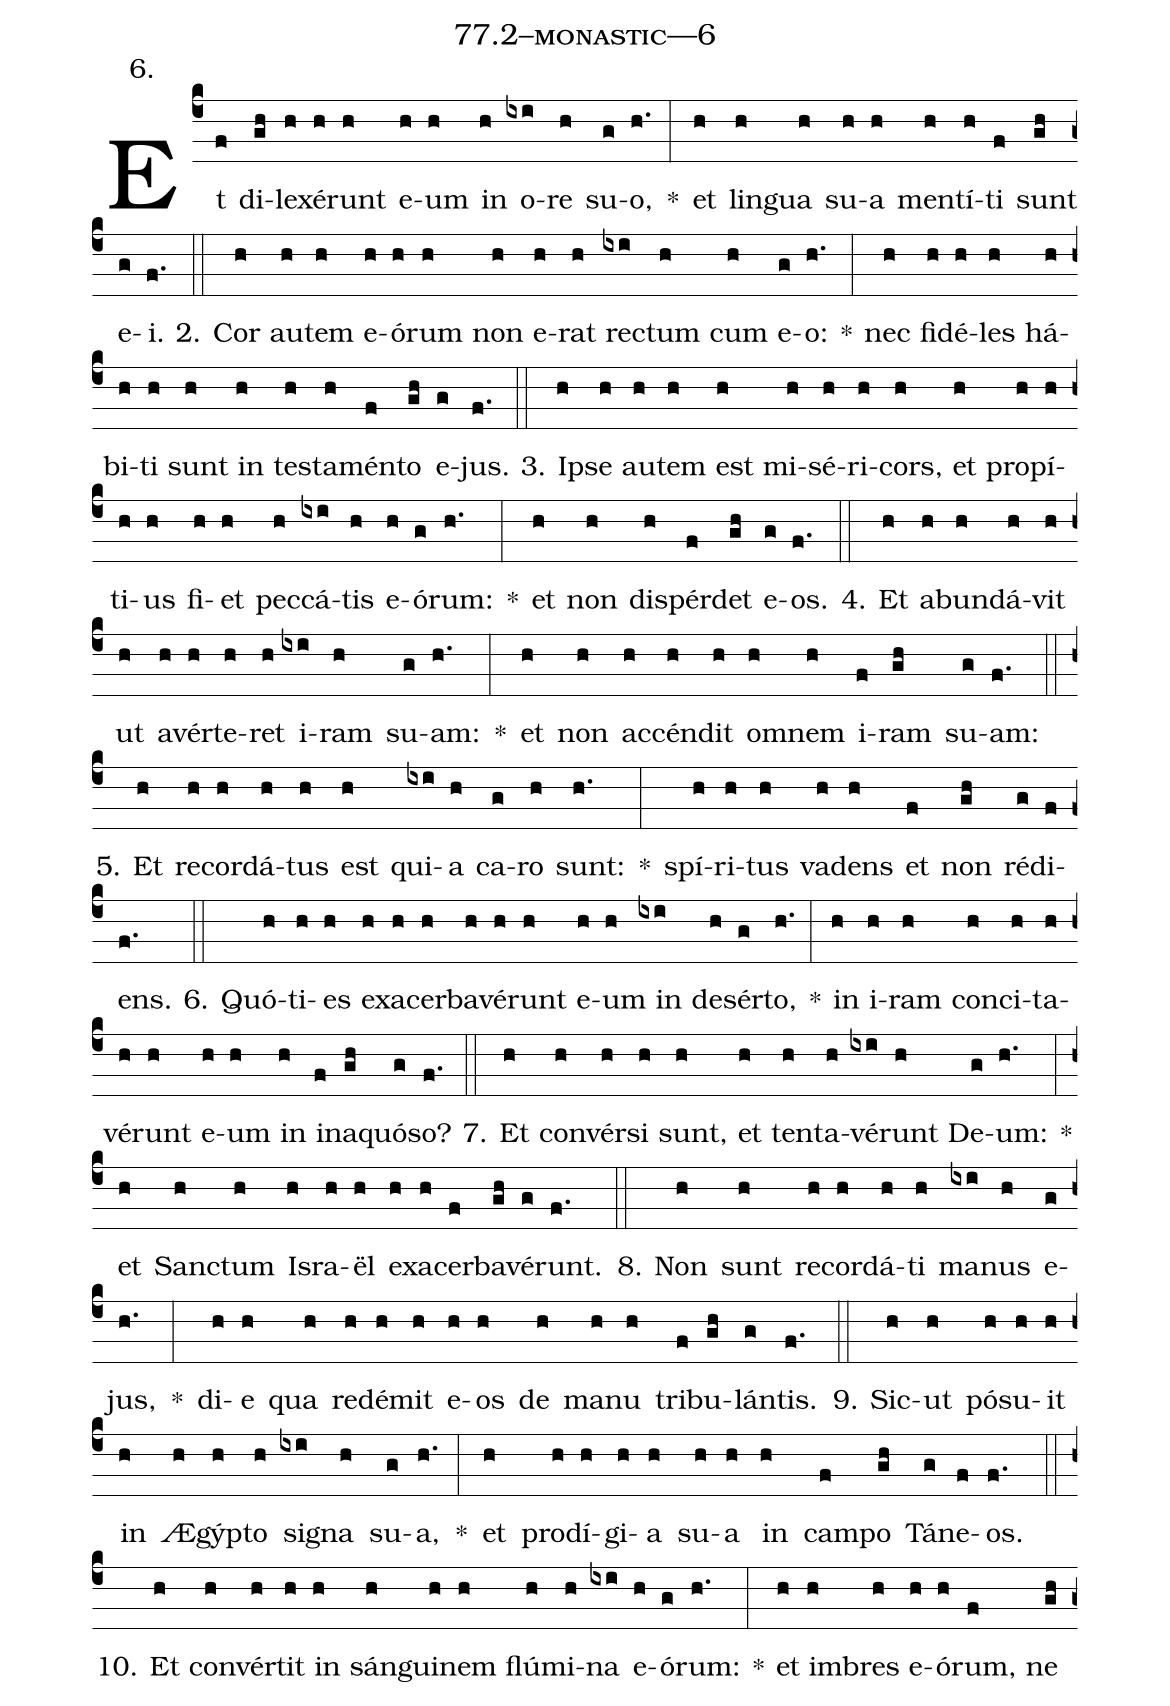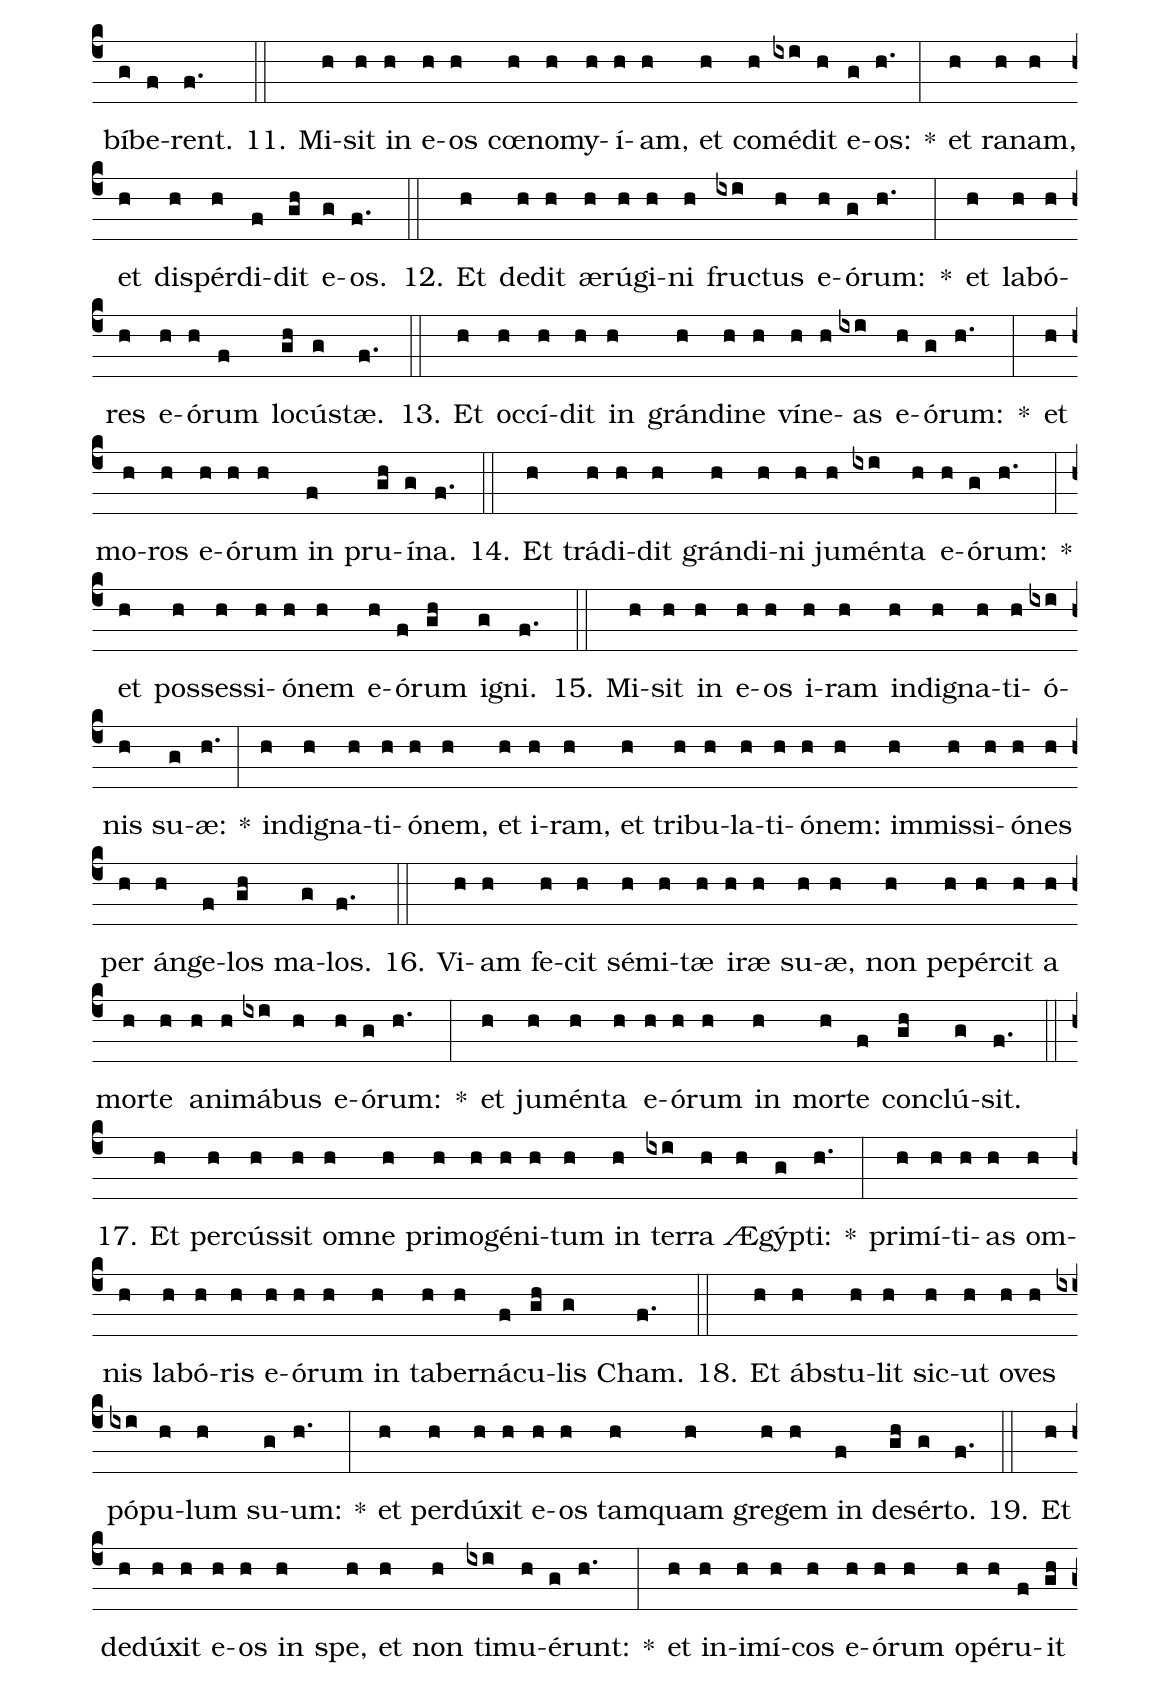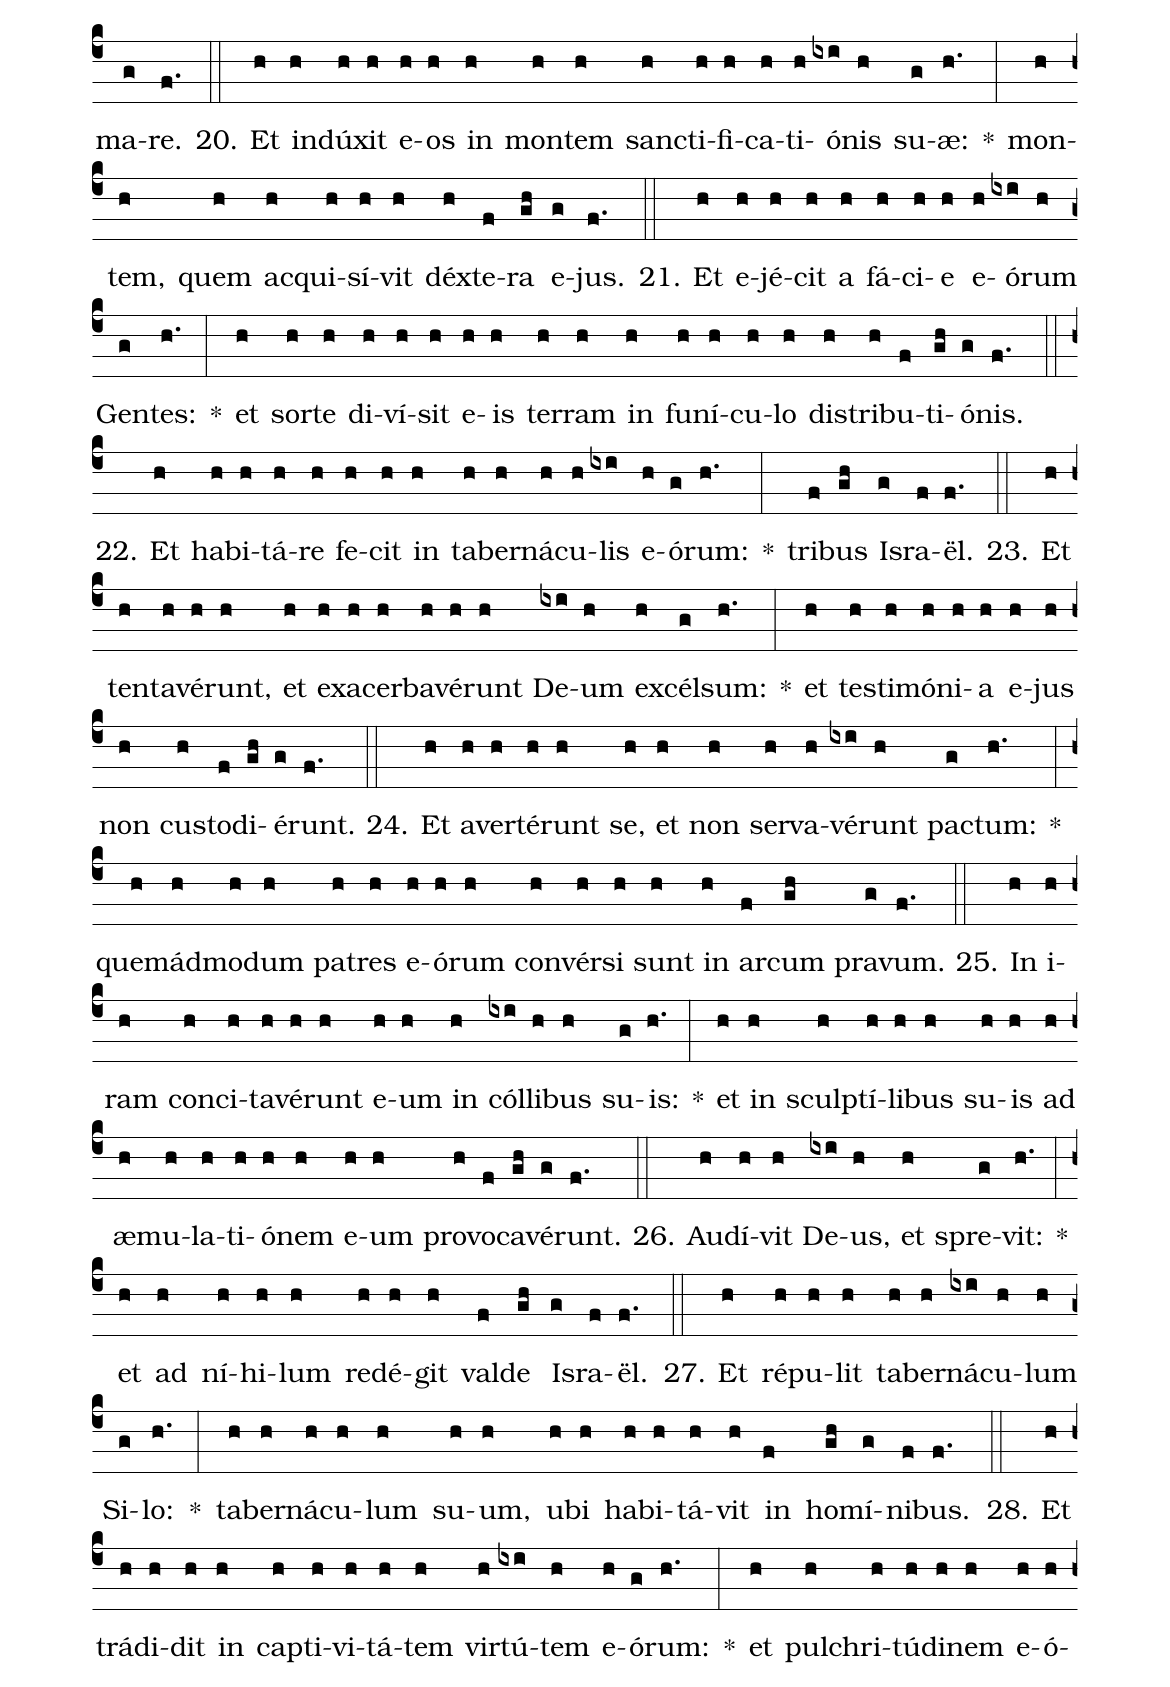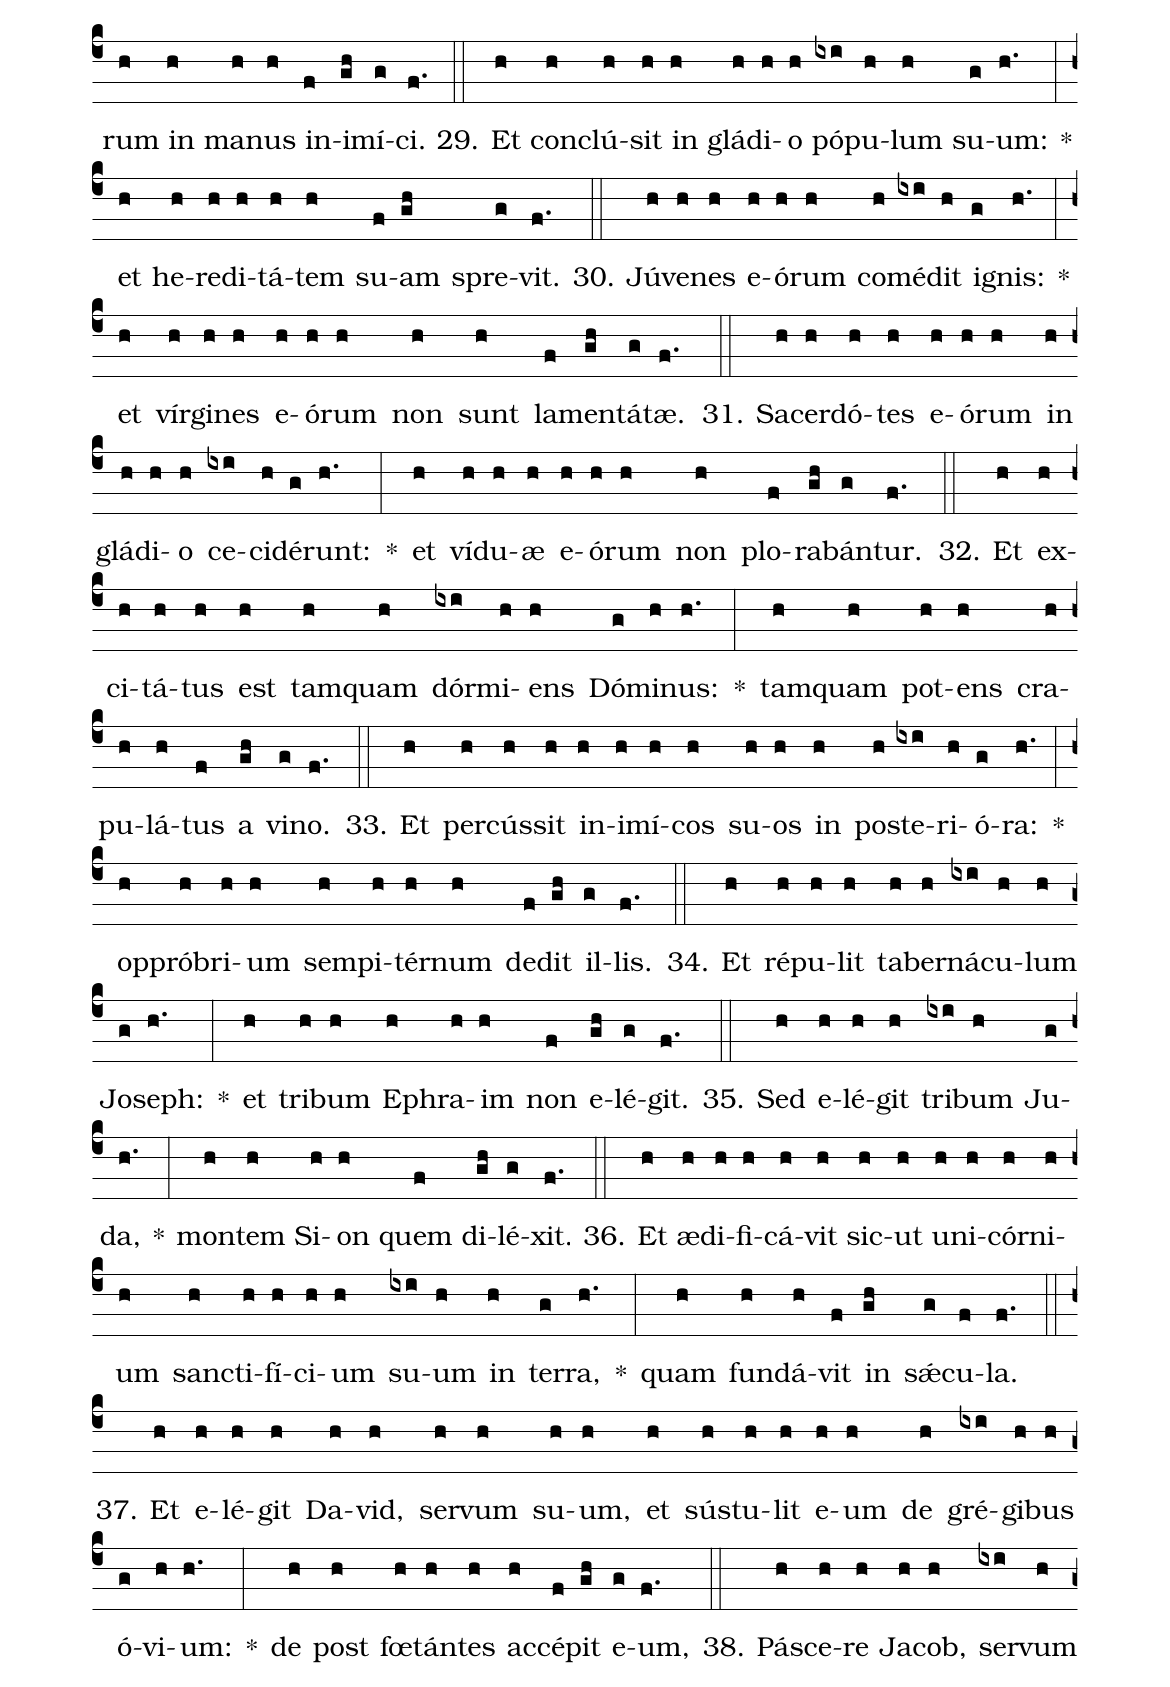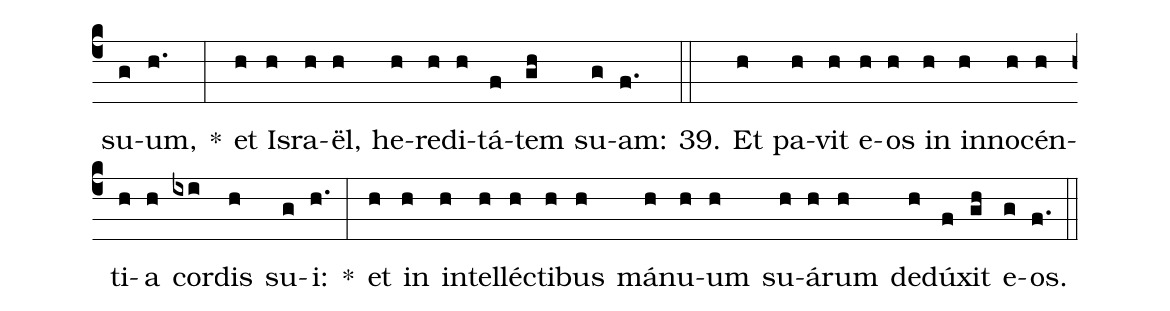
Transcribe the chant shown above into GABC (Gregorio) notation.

name: 77.2--monastic---6;
annotation: 6.;
%%
(c4)Et(f) di(gh)le(h)xé(h)runt(h) e(h)um(h) in(h) o(ixi)re(h) su(g)o,(h.) *(:) et(h) lin(h)gua(h) su(h)a(h) men(h)tí(h)ti(f) sunt(gh) e(g)i.(f.) (::)
2. Cor(h) au(h)tem(h) e(h)ó(h)rum(h) non(h) e(h)rat(h) rec(ixi)tum(h) cum(h) e(g)o:(h.) *(:) nec(h) fi(h)dé(h)les(h) há(h)bi(h)ti(h) sunt(h) in(h) tes(h)ta(h)mén(f)to(gh) e(g)jus.(f.) (::)
3. Ip(h)se(h) au(h)tem(h) est(h) mi(h)sé(h)ri(h)cors,(h) et(h) pro(h)pí(h)ti(h)us(h) fi(h)et(h) pec(h)cá(ixi)tis(h) e(h)ó(g)rum:(h.) *(:) et(h) non(h) dis(h)pér(f)det(gh) e(g)os.(f.) (::)
4. Et(h) ab(h)un(h)dá(h)vit(h) ut(h) a(h)vér(h)te(h)ret(h) i(ixi)ram(h) su(g)am:(h.) *(:) et(h) non(h) ac(h)cén(h)dit(h) om(h)nem(h) i(f)ram(gh) su(g)am:(f.) (::)
5. Et(h) re(h)cor(h)dá(h)tus(h) est(h) qui(ixi)a(h) ca(g)ro(h) sunt:(h.) *(:) spí(h)ri(h)tus(h) va(h)dens(h) et(f) non(gh) réd(g)i(f)ens.(f.) (::)
6. Quó(h)ti(h)es(h) ex(h)a(h)cer(h)ba(h)vé(h)runt(h) e(h)um(h) in(ixi) de(h)sér(g)to,(h.) *(:) in(h) i(h)ram(h) con(h)ci(h)ta(h)vé(h)runt(h) e(h)um(h) in(h) in(f)a(gh)quó(g)so?(f.) (::)
7. Et(h) con(h)vér(h)si(h) sunt,(h) et(h) ten(h)ta(h)vé(ixi)runt(h) De(g)um:(h.) *(:) et(h) Sanc(h)tum(h) Is(h)ra(h)ël(h) ex(h)a(h)cer(f)ba(gh)vé(g)runt.(f.) (::)
8. Non(h) sunt(h) re(h)cor(h)dá(h)ti(h) ma(ixi)nus(h) e(g)jus,(h.) *(:) di(h)e(h) qua(h) red(h)é(h)mit(h) e(h)os(h) de(h) ma(h)nu(h) tri(f)bu(gh)lán(g)tis.(f.) (::)
9. Sic(h)ut(h) pó(h)su(h)it(h) in(h) Æ(h)gýp(h)to(h) si(ixi)gna(h) su(g)a,(h.) *(:) et(h) prod(h)í(h)gi(h)a(h) su(h)a(h) in(h) cam(f)po(gh) Tá(g)ne(f)os.(f.) (::)
10. Et(h) con(h)vér(h)tit(h) in(h) sán(h)gui(h)nem(h) flú(h)mi(h)na(ixi) e(h)ó(g)rum:(h.) *(:) et(h) im(h)bres(h) e(h)ó(h)rum,(f) ne(gh) bí(g)be(f)rent.(f.) (::)
11. Mi(h)sit(h) in(h) e(h)os(h) cœ(h)no(h)my(h)í(h)am,(h) et(h) com(h)é(ixi)dit(h) e(g)os:(h.) *(:) et(h) ra(h)nam,(h) et(h) dis(h)pér(h)di(f)dit(gh) e(g)os.(f.) (::)
12. Et(h) de(h)dit(h) æ(h)rú(h)gi(h)ni(h) fruc(ixi)tus(h) e(h)ó(g)rum:(h.) *(:) et(h) la(h)bó(h)res(h) e(h)ó(h)rum(f) lo(gh)cús(g)tæ.(f.) (::)
13. Et(h) oc(h)cí(h)dit(h) in(h) grán(h)di(h)ne(h) ví(h)ne(h)as(ixi) e(h)ó(g)rum:(h.) *(:) et(h) mo(h)ros(h) e(h)ó(h)rum(h) in(f) pru(gh)í(g)na.(f.) (::)
14. Et(h) trá(h)di(h)dit(h) grán(h)di(h)ni(h) ju(h)mén(ixi)ta(h) e(h)ó(g)rum:(h.) *(:) et(h) pos(h)ses(h)si(h)ó(h)nem(h) e(h)ó(f)rum(gh) i(g)gni.(f.) (::)
15. Mi(h)sit(h) in(h) e(h)os(h) i(h)ram(h) in(h)di(h)gna(h)ti(h)ó(ixi)nis(h) su(g)æ:(h.) *(:) in(h)di(h)gna(h)ti(h)ó(h)nem,(h) et(h) i(h)ram,(h) et(h) tri(h)bu(h)la(h)ti(h)ó(h)nem:(h) im(h)mis(h)si(h)ó(h)nes(h) per(h) án(h)ge(f)los(gh) ma(g)los.(f.) (::)
16. Vi(h)am(h) fe(h)cit(h) sé(h)mi(h)tæ(h) i(h)ræ(h) su(h)æ,(h) non(h) pe(h)pér(h)cit(h) a(h) mor(h)te(h) a(h)ni(h)má(ixi)bus(h) e(h)ó(g)rum:(h.) *(:) et(h) ju(h)mén(h)ta(h) e(h)ó(h)rum(h) in(h) mor(h)te(f) con(gh)clú(g)sit.(f.) (::)
17. Et(h) per(h)cús(h)sit(h) om(h)ne(h) pri(h)mo(h)gé(h)ni(h)tum(h) in(h) ter(ixi)ra(h) Æ(h)gýp(g)ti:(h.) *(:) pri(h)mí(h)ti(h)as(h) om(h)nis(h) la(h)bó(h)ris(h) e(h)ó(h)rum(h) in(h) ta(h)ber(h)ná(f)cu(gh)lis(g) Cham.(f.) (::)
18. Et(h) ábs(h)tu(h)lit(h) sic(h)ut(h) o(h)ves(h) pó(ixi)pu(h)lum(h) su(g)um:(h.) *(:) et(h) per(h)dú(h)xit(h) e(h)os(h) tam(h)quam(h) gre(h)gem(h) in(f) de(gh)sér(g)to.(f.) (::)
19. Et(h) de(h)dú(h)xit(h) e(h)os(h) in(h) spe,(h) et(h) non(h) ti(ixi)mu(h)é(g)runt:(h.) *(:) et(h) in(h)i(h)mí(h)cos(h) e(h)ó(h)rum(h) o(h)pé(h)ru(f)it(gh) ma(g)re.(f.) (::)
20. Et(h) in(h)dú(h)xit(h) e(h)os(h) in(h) mon(h)tem(h) sanc(h)ti(h)fi(h)ca(h)ti(h)ó(ixi)nis(h) su(g)æ:(h.) *(:) mon(h)tem,(h) quem(h) ac(h)qui(h)sí(h)vit(h) déx(h)te(f)ra(gh) e(g)jus.(f.) (::)
21. Et(h) e(h)jé(h)cit(h) a(h) fá(h)ci(h)e(h) e(h)ó(ixi)rum(h) Gen(g)tes:(h.) *(:) et(h) sor(h)te(h) di(h)ví(h)sit(h) e(h)is(h) ter(h)ram(h) in(h) fu(h)ní(h)cu(h)lo(h) dis(h)tri(h)bu(f)ti(gh)ó(g)nis.(f.) (::)
22. Et(h) ha(h)bi(h)tá(h)re(h) fe(h)cit(h) in(h) ta(h)ber(h)ná(h)cu(h)lis(ixi) e(h)ó(g)rum:(h.) *(:) tri(f)bus(gh) Is(g)ra(f)ël.(f.) (::)
23. Et(h) ten(h)ta(h)vé(h)runt,(h) et(h) ex(h)a(h)cer(h)ba(h)vé(h)runt(h) De(ixi)um(h) ex(h)cél(g)sum:(h.) *(:) et(h) tes(h)ti(h)mó(h)ni(h)a(h) e(h)jus(h) non(h) cus(h)to(f)di(gh)é(g)runt.(f.) (::)
24. Et(h) a(h)ver(h)té(h)runt(h) se,(h) et(h) non(h) ser(h)va(h)vé(ixi)runt(h) pac(g)tum:(h.) *(:) quem(h)ád(h)mo(h)dum(h) pa(h)tres(h) e(h)ó(h)rum(h) con(h)vér(h)si(h) sunt(h) in(h) ar(f)cum(gh) pra(g)vum.(f.) (::)
25. In(h) i(h)ram(h) con(h)ci(h)ta(h)vé(h)runt(h) e(h)um(h) in(h) cól(ixi)li(h)bus(h) su(g)is:(h.) *(:) et(h) in(h) sculp(h)tí(h)li(h)bus(h) su(h)is(h) ad(h) æ(h)mu(h)la(h)ti(h)ó(h)nem(h) e(h)um(h) pro(h)vo(f)ca(gh)vé(g)runt.(f.) (::)
26. Au(h)dí(h)vit(h) De(ixi)us,(h) et(h) spre(g)vit:(h.) *(:) et(h) ad(h) ní(h)hi(h)lum(h) red(h)é(h)git(h) val(f)de(gh) Is(g)ra(f)ël.(f.) (::)
27. Et(h) ré(h)pu(h)lit(h) ta(h)ber(h)ná(ixi)cu(h)lum(h) Si(g)lo:(h.) *(:) ta(h)ber(h)ná(h)cu(h)lum(h) su(h)um,(h) u(h)bi(h) ha(h)bi(h)tá(h)vit(h) in(f) ho(gh)mí(g)ni(f)bus.(f.) (::)
28. Et(h) trá(h)di(h)dit(h) in(h) cap(h)ti(h)vi(h)tá(h)tem(h) vir(h)tú(ixi)tem(h) e(h)ó(g)rum:(h.) *(:) et(h) pul(h)chri(h)tú(h)di(h)nem(h) e(h)ó(h)rum(h) in(h) ma(h)nus(h) in(f)i(gh)mí(g)ci.(f.) (::)
29. Et(h) con(h)clú(h)sit(h) in(h) glá(h)di(h)o(h) pó(ixi)pu(h)lum(h) su(g)um:(h.) *(:) et(h) he(h)re(h)di(h)tá(h)tem(h) su(f)am(gh) spre(g)vit.(f.) (::)
30. Jú(h)ve(h)nes(h) e(h)ó(h)rum(h) com(h)é(ixi)dit(h) i(g)gnis:(h.) *(:) et(h) vír(h)gi(h)nes(h) e(h)ó(h)rum(h) non(h) sunt(h) la(f)men(gh)tá(g)tæ.(f.) (::)
31. Sa(h)cer(h)dó(h)tes(h) e(h)ó(h)rum(h) in(h) glá(h)di(h)o(h) ce(ixi)ci(h)dé(g)runt:(h.) *(:) et(h) ví(h)du(h)æ(h) e(h)ó(h)rum(h) non(h) plo(f)ra(gh)bán(g)tur.(f.) (::)
32. Et(h) ex(h)ci(h)tá(h)tus(h) est(h) tam(h)quam(h) dór(ixi)mi(h)ens(h) Dó(g)mi(h)nus:(h.) *(:) tam(h)quam(h) pot(h)ens(h) cra(h)pu(h)lá(h)tus(f) a(gh) vi(g)no.(f.) (::)
33. Et(h) per(h)cús(h)sit(h) in(h)i(h)mí(h)cos(h) su(h)os(h) in(h) post(h)e(ixi)ri(h)ó(g)ra:(h.) *(:) op(h)pró(h)bri(h)um(h) sem(h)pi(h)tér(h)num(h) de(f)dit(gh) il(g)lis.(f.) (::)
34. Et(h) ré(h)pu(h)lit(h) ta(h)ber(h)ná(ixi)cu(h)lum(h) Jo(g)seph:(h.) *(:) et(h) tri(h)bum(h) E(h)phra(h)im(h) non(f) e(gh)lé(g)git.(f.) (::)
35. Sed(h) e(h)lé(h)git(h) tri(ixi)bum(h) Ju(g)da,(h.) *(:) mon(h)tem(h) Si(h)on(h) quem(f) di(gh)lé(g)xit.(f.) (::)
36. Et(h) æ(h)di(h)fi(h)cá(h)vit(h) sic(h)ut(h) u(h)ni(h)cór(h)ni(h)um(h) sanc(h)ti(h)fí(h)ci(h)um(h) su(ixi)um(h) in(h) ter(g)ra,(h.) *(:) quam(h) fun(h)dá(h)vit(f) in(gh) sǽ(g)cu(f)la.(f.) (::)
37. Et(h) e(h)lé(h)git(h) Da(h)vid,(h) ser(h)vum(h) su(h)um,(h) et(h) sús(h)tu(h)lit(h) e(h)um(h) de(h) gré(ixi)gi(h)bus(h) ó(g)vi(h)um:(h.) *(:) de(h) post(h) fœ(h)tán(h)tes(h) ac(h)cé(f)pit(gh) e(g)um,(f.) (::)
38. Pá(h)sce(h)re(h) Ja(h)cob,(h) ser(ixi)vum(h) su(g)um,(h.) *(:) et(h) Is(h)ra(h)ël,(h) he(h)re(h)di(h)tá(f)tem(gh) su(g)am:(f.) (::)
39. Et(h) pa(h)vit(h) e(h)os(h) in(h) in(h)no(h)cén(h)ti(h)a(h) cor(ixi)dis(h) su(g)i:(h.) *(:) et(h) in(h) in(h)tel(h)léc(h)ti(h)bus(h) má(h)nu(h)um(h) su(h)á(h)rum(h) de(h)dú(f)xit(gh) e(g)os.(f.) (::)
